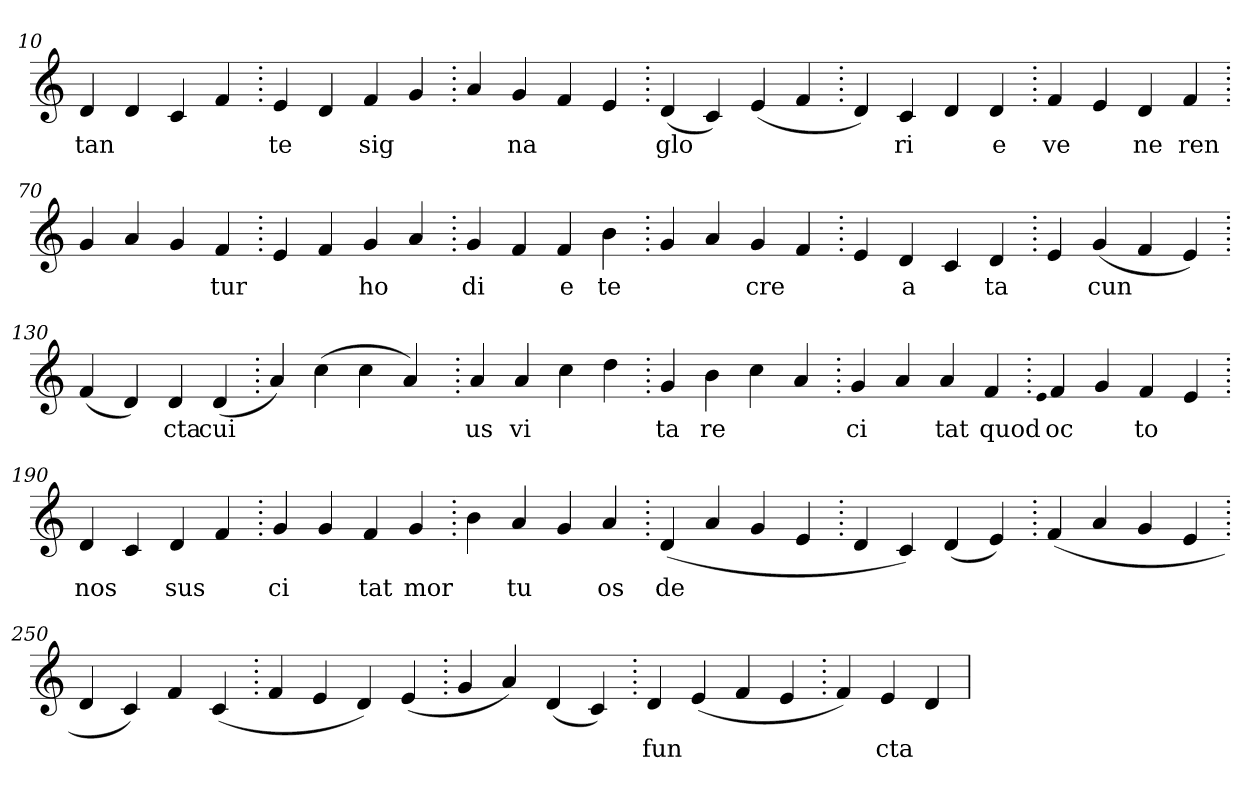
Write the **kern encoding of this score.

**kern	**text
*part1	*part1
*staff1	*staff1
*clefG2	*
=10.	=10.
4d	tan
4d	.
4c	.
4f	.
=20.	=20.
4e	te
4d	.
4f	sig
4g	.
=30.	=30.
4a	.
4g	na
4f	.
4e	.
=40.	=40.
(>4d	glo
4c)	.
(>4e	.
4f	.
=50.	=50.
4d)	.
4c	ri
4d	.
4d	e
=60.	=60.
4f	ve
4e	.
4d	ne
4f	ren
=70.	=70.
4g	.
4a	.
4g	.
4f	tur
=80.	=80.
4e	.
4f	.
4g	ho
4a	.
=90.	=90.
4g	di
4f	.
4f	e
4b	te
=100.	=100.
4g	.
4a	.
4g	cre
4f	.
=110.	=110.
4e	.
4d	a
4c	.
4d	ta
=120.	=120.
4e	.
(>4g	cun
4f	.
4e)	.
=130.	=130.
(>4f	.
4d)	.
4d	cta
(>4d	cui
=140.	=140.
4a)	.
(>4cc	.
4cc	.
4a)	.
=150.	=150.
4a	us
4a	vi
4cc	.
4dd	.
=160.	=160.
4g	ta
4b	re
4cc	.
4a	.
=170.	=170.
4g	ci
4a	.
4a	tat
4f	quod
=180.	=180.
qqe	.
4f	oc
4g	.
4f	to
4e	.
=190.	=190.
4d	nos
4c	.
4d	sus
4f	.
=200.	=200.
4g	ci
4g	.
4f	tat
4g	mor
=210.	=210.
4b	.
4a	tu
4g	.
4a	os
=220.	=220.
(>4d	de
4a	.
4g	.
4e	.
=230.	=230.
4d	.
4c)	.
(>4d	.
4e)	.
=240.	=240.
(>4f	.
4a	.
4g	.
4e	.
=250.	=250.
4d	.
4c)	.
4f	.
(>4c	.
=260.	=260.
4f	.
4e	.
4d)	.
(>4e	.
=270.	=270.
4g	.
4a)	.
(>4d	.
4c)	.
=280.	=280.
4d	fun
(>4e	.
4f	.
4e	.
=290.	=290.
4f)	.
4e	cta
4d	.
=	=
*-	*-
